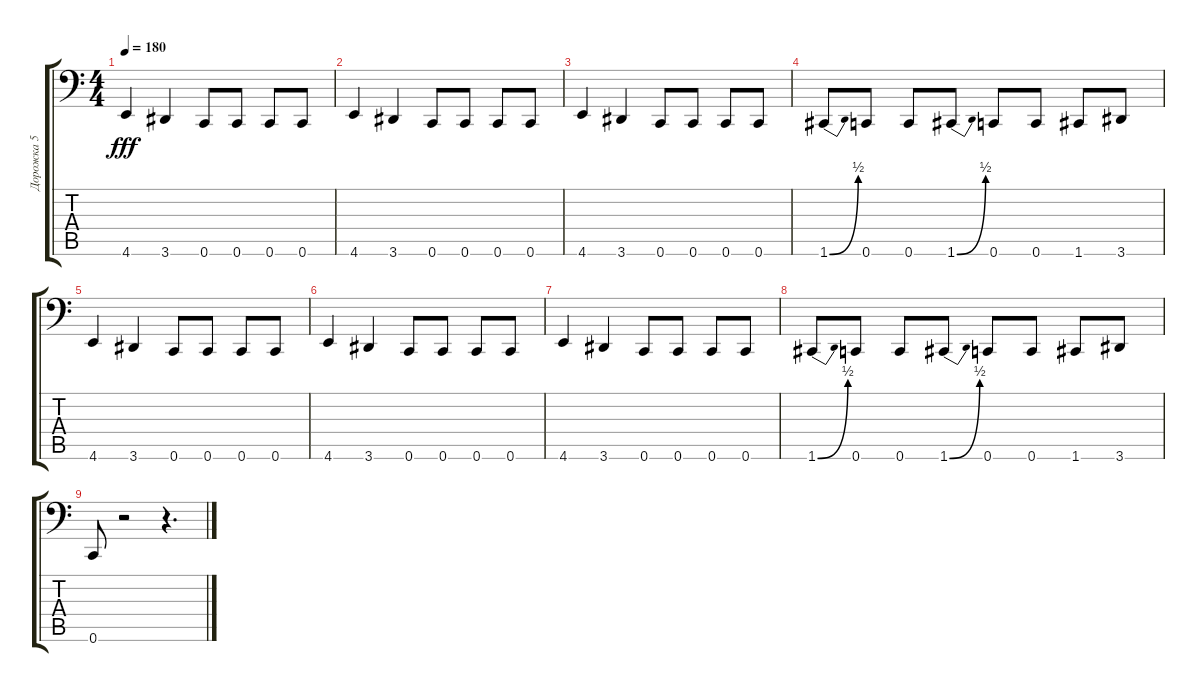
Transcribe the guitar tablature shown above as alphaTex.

\track ("Дорожка 5" "Дорожка 5") {instrument electricbasspick}
\staff {score tabs}
\tuning (D3 A2 F2 C2 G1 C1) {hide}
\ts (4 4)
\tempo 180
\clef f4
\ks c
4.6.4{dy fff} 3.6.4 0.6.8 0.6.8 0.6.8 0.6.8 |
4.6.4 3.6.4 0.6.8 0.6.8 0.6.8 0.6.8 |
4.6.4 3.6.4 0.6.8 0.6.8 0.6.8 0.6.8 |
1.6{be (bend 0 0 60 2)}.8 0.6.8 0.6.8 1.6{be (bend 0 0 60 2)}.8 0.6.8 0.6.8 1.6.8 3.6.8 |
4.6.4 3.6.4 0.6.8 0.6.8 0.6.8 0.6.8 |
4.6.4 3.6.4 0.6.8 0.6.8 0.6.8 0.6.8 |
4.6.4 3.6.4 0.6.8 0.6.8 0.6.8 0.6.8 |
1.6{be (bend 0 0 60 2)}.8 0.6.8 0.6.8 1.6{be (bend 0 0 60 2)}.8 0.6.8 0.6.8 1.6.8 3.6.8 |
0.6.8 r.2 r.4{d}
